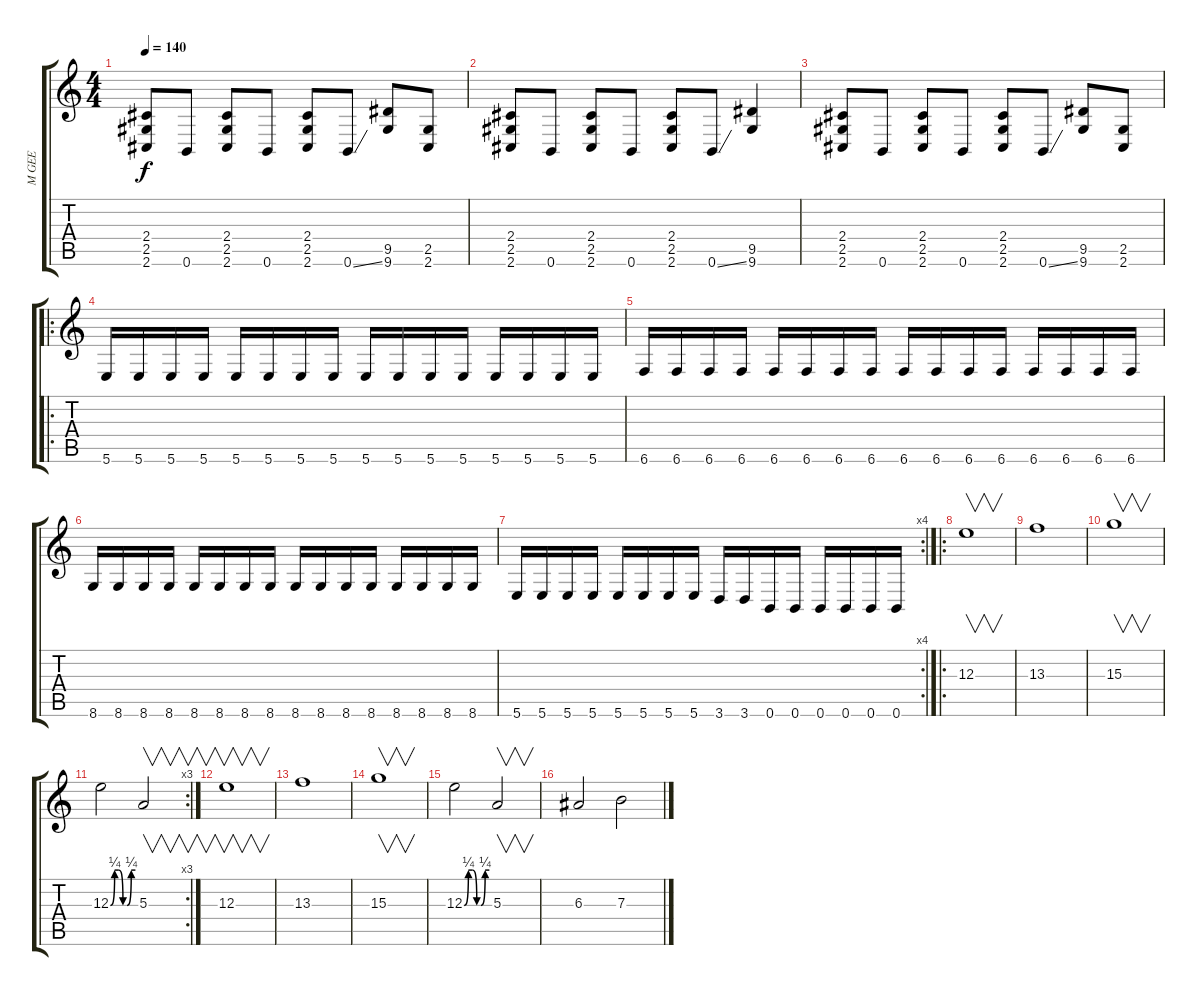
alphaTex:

\track ("M GEE" "M GEE") {instrument distortionguitar}
\staff {score tabs}
\tuning (Db4 Ab3 E3 B2 Gb2 B1) {hide}
\ts (4 4)
\tempo 140
\clef g2
\ks c
(2.4 2.5 2.6).8{dy f} 0.6.8 (2.4 2.5 2.6).8 0.6.8 (2.4 2.5 2.6).8 0.6{ss}.8 (9.5 9.6).8 (2.5 2.6).8 |
(2.4 2.5 2.6).8 0.6.8 (2.4 2.5 2.6).8 0.6.8 (2.4 2.5 2.6).8 0.6{ss}.8 (9.5 9.6).4 |
(2.4 2.5 2.6).8 0.6.8 (2.4 2.5 2.6).8 0.6.8 (2.4 2.5 2.6).8 0.6{ss}.8 (9.5 9.6).8 (2.5 2.6).8 |
\ro
5.6.16{volume 15} 5.6.16 5.6.16 5.6.16 5.6.16 5.6.16 5.6.16 5.6.16 5.6.16 5.6.16 5.6.16 5.6.16 5.6.16 5.6.16 5.6.16 5.6.16 |
6.6.16 6.6.16 6.6.16 6.6.16 6.6.16 6.6.16 6.6.16 6.6.16 6.6.16 6.6.16 6.6.16 6.6.16 6.6.16 6.6.16 6.6.16 6.6.16 |
8.6.16 8.6.16 8.6.16 8.6.16 8.6.16 8.6.16 8.6.16 8.6.16 8.6.16 8.6.16 8.6.16 8.6.16 8.6.16 8.6.16 8.6.16 8.6.16 |
\rc 4
5.6.16 5.6.16 5.6.16 5.6.16 5.6.16 5.6.16 5.6.16 5.6.16 3.6.16 3.6.16 0.6.16 0.6.16 0.6.16 0.6.16 0.6.16 0.6.16 |
\ro
12.3.1{v} |
13.3.1 |
15.3.1{v} |
\rc 3
12.3{be (custom 0 0 10 1 20 1 30 0 40 0 50 1 60 1)}.2 5.3.2{v} |
12.3.1{v} |
13.3.1 |
15.3.1{v} |
12.3{be (custom 0 0 10 1 20 1 30 0 40 0 50 1 60 1)}.2 5.3.2{v} |
6.3.2 7.3.2
